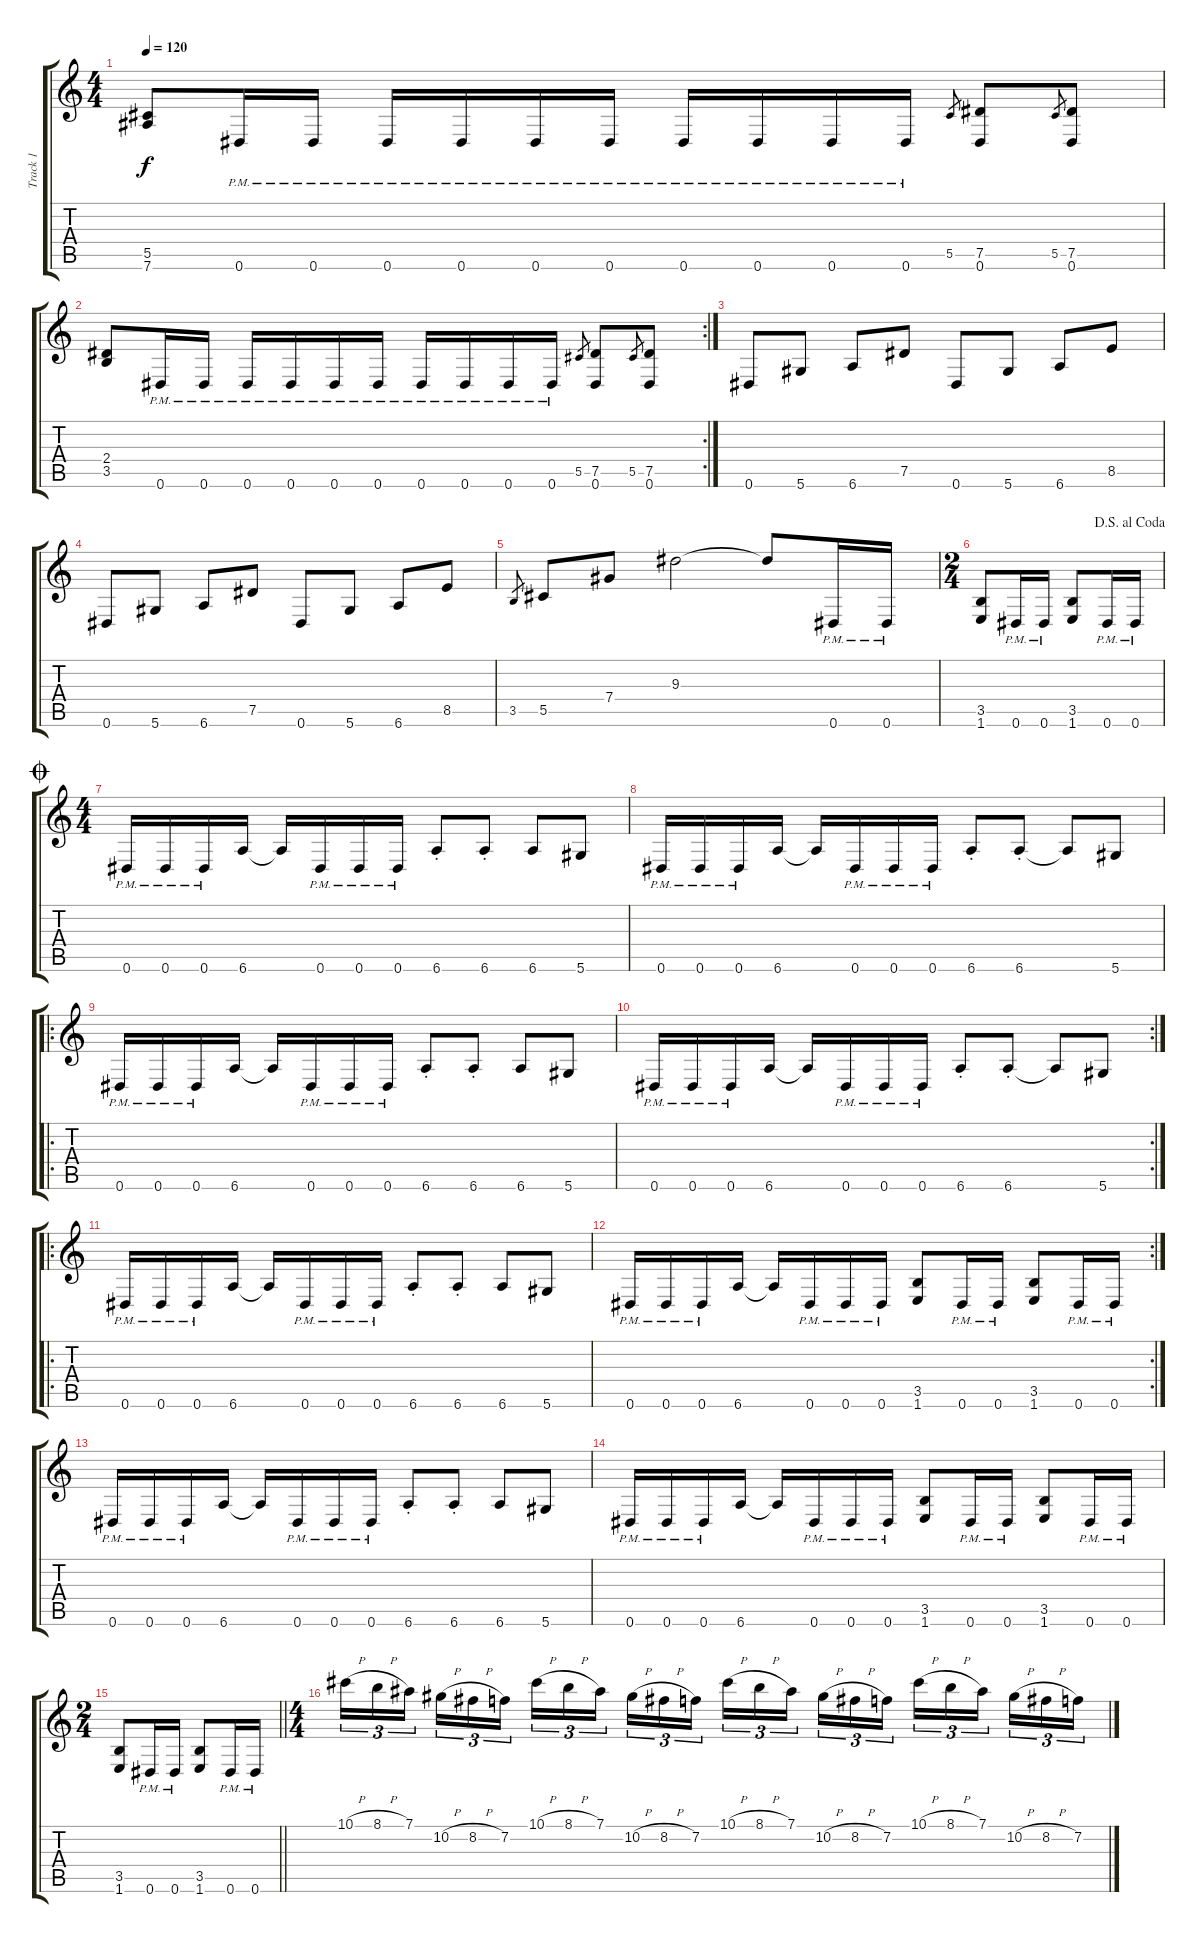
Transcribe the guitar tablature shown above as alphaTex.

\track ("Track 1" "Track 1") {instrument distortionguitar}
\staff {score tabs}
\tuning (Eb4 Bb3 Gb3 Db3 Ab2 Eb2) {hide}
\ts (4 4)
\tempo 120
\clef g2
\ks c
(5.5 7.6).8{dy f} 0.6{pm}.16 0.6{pm}.16 0.6{pm}.16 0.6{pm}.16 0.6{pm}.16 0.6{pm}.16 0.6{pm}.16 0.6{pm}.16 0.6{pm}.16 0.6{pm}.16 5.5.8{gr} (7.5 0.6).8 5.5.8{gr} (7.5 0.6).8 |
\rc 2
(2.4 3.5).8 0.6{pm}.16 0.6{pm}.16 0.6{pm}.16 0.6{pm}.16 0.6{pm}.16 0.6{pm}.16 0.6{pm}.16 0.6{pm}.16 0.6{pm}.16 0.6{pm}.16 5.5.8{gr} (7.5 0.6).8 5.5.8{gr} (7.5 0.6).8 |
0.6.8 5.6.8 6.6.8 7.5.8 0.6.8 5.6.8 6.6.8 8.5.8 |
0.6.8 5.6.8 6.6.8 7.5.8 0.6.8 5.6.8 6.6.8 8.5.8 |
3.5.8{gr} 5.5.8 7.4.8 9.3.2 9.3{t}.8 0.6{pm}.16 0.6{pm}.16 |
\ts (2 4)
\jump dalsegnoalcoda
(3.5 1.6).8 0.6{pm}.16 0.6{pm}.16 (3.5 1.6).8 0.6{pm}.16 0.6{pm}.16 |
\ts (4 4)
\jump coda
0.6{pm}.16 0.6{pm}.16 0.6{pm}.16 6.6.16 6.6{t}.16 0.6{pm}.16 0.6{pm}.16 0.6{pm}.16 6.6{st}.8 6.6{st}.8 6.6.8 5.6.8 |
0.6{pm}.16 0.6{pm}.16 0.6{pm}.16 6.6.16 6.6{t}.16 0.6{pm}.16 0.6{pm}.16 0.6{pm}.16 6.6{st}.8 6.6{st}.8 6.6{t}.8 5.6.8 |
\ro
0.6{pm}.16 0.6{pm}.16 0.6{pm}.16 6.6.16 6.6{t}.16 0.6{pm}.16 0.6{pm}.16 0.6{pm}.16 6.6{st}.8 6.6{st}.8 6.6.8 5.6.8 |
\rc 2
0.6{pm}.16 0.6{pm}.16 0.6{pm}.16 6.6.16 6.6{t}.16 0.6{pm}.16 0.6{pm}.16 0.6{pm}.16 6.6{st}.8 6.6{st}.8 6.6{t}.8 5.6.8 |
\ro
0.6{pm}.16 0.6{pm}.16 0.6{pm}.16 6.6.16 6.6{t}.16 0.6{pm}.16 0.6{pm}.16 0.6{pm}.16 6.6{st}.8 6.6{st}.8 6.6.8 5.6.8 |
\rc 2
0.6{pm}.16 0.6{pm}.16 0.6{pm}.16 6.6.16 6.6{t}.16 0.6{pm}.16 0.6{pm}.16 0.6{pm}.16 (3.5 1.6).8 0.6{pm}.16 0.6{pm}.16 (3.5 1.6).8 0.6{pm}.16 0.6{pm}.16 |
0.6{pm}.16 0.6{pm}.16 0.6{pm}.16 6.6.16 6.6{t}.16 0.6{pm}.16 0.6{pm}.16 0.6{pm}.16 6.6{st}.8 6.6{st}.8 6.6.8 5.6.8 |
0.6{pm}.16 0.6{pm}.16 0.6{pm}.16 6.6.16 6.6{t}.16 0.6{pm}.16 0.6{pm}.16 0.6{pm}.16 (3.5 1.6).8 0.6{pm}.16 0.6{pm}.16 (3.5 1.6).8 0.6{pm}.16 0.6{pm}.16 |
\ts (2 4)
\barLineRight lightlight
(3.5 1.6).8 0.6{pm}.16 0.6{pm}.16 (3.5 1.6).8 0.6{pm}.16 0.6{pm}.16 |
\ts (4 4)
10.1{h}.16{tu (3 2)} 8.1{h}.16{tu (3 2)} 7.1.16{tu (3 2) beam splitsecondary} 10.2{h}.16{tu (3 2)} 8.2{h}.16{tu (3 2)} 7.2.16{tu (3 2)} 10.1{h}.16{tu (3 2)} 8.1{h}.16{tu (3 2)} 7.1.16{tu (3 2) beam splitsecondary} 10.2{h}.16{tu (3 2)} 8.2{h}.16{tu (3 2)} 7.2.16{tu (3 2)} 10.1{h}.16{tu (3 2)} 8.1{h}.16{tu (3 2)} 7.1.16{tu (3 2) beam splitsecondary} 10.2{h}.16{tu (3 2)} 8.2{h}.16{tu (3 2)} 7.2.16{tu (3 2)} 10.1{h}.16{tu (3 2)} 8.1{h}.16{tu (3 2)} 7.1.16{tu (3 2) beam splitsecondary} 10.2{h}.16{tu (3 2)} 8.2{h}.16{tu (3 2)} 7.2.16{tu (3 2)}
